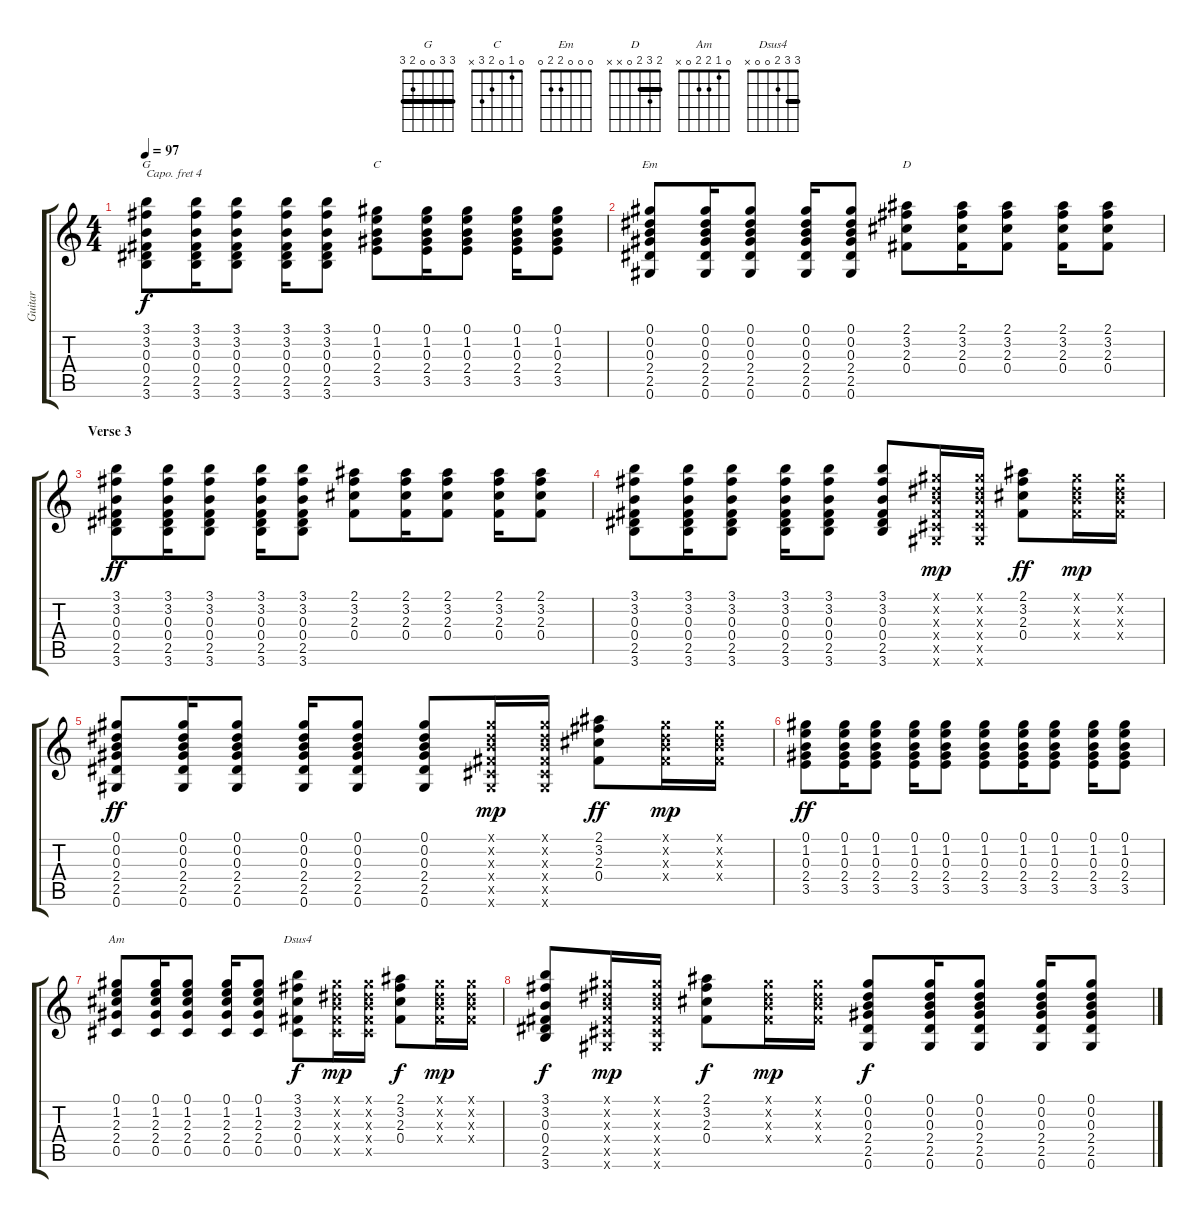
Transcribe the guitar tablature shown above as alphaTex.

\track ("Guitar" "Guitar") {instrument acousticguitarsteel}
\staff {score tabs}
\capo 4
\tuning (E4 B3 G3 D3 A2 E2) {hide}
\chord ("G" 3 3 0 0 2 3) {barre 3}
\chord ("C" 0 1 0 2 3 x)
\chord ("Em" 0 0 0 2 2 0)
\chord ("D" 2 3 2 0 x x) {barre 2}
\chord ("Am" 0 1 2 2 0 x)
\chord ("Dsus4" 3 3 2 0 0 x) {barre 3}
\ts (4 4)
\tempo 97
\clef g2
\ks c
(3.1 3.2 0.3 0.4 2.5 3.6).8{ch "G" dy f} (3.1 3.2 0.3 0.4 2.5 3.6).16 (3.1 3.2 0.3 0.4 2.5 3.6).8 (3.1 3.2 0.3 0.4 2.5 3.6).16 (3.1 3.2 0.3 0.4 2.5 3.6).8 (0.1 1.2 0.3 2.4 3.5).8{ch "C"} (0.1 1.2 0.3 2.4 3.5).16 (0.1 1.2 0.3 2.4 3.5).8 (0.1 1.2 0.3 2.4 3.5).16 (0.1 1.2 0.3 2.4 3.5).8 |
(0.1 0.2 0.3 2.4 2.5 0.6).8{ch "Em"} (0.1 0.2 0.3 2.4 2.5 0.6).16 (0.1 0.2 0.3 2.4 2.5 0.6).8 (0.1 0.2 0.3 2.4 2.5 0.6).16 (0.1 0.2 0.3 2.4 2.5 0.6).8 (2.1 3.2 2.3 0.4).8{ch "D"} (2.1 3.2 2.3 0.4).16 (2.1 3.2 2.3 0.4).8 (2.1 3.2 2.3 0.4).16 (2.1 3.2 2.3 0.4).8 |
\section ("" "Verse 3")
(3.1 3.2 0.3 0.4 2.5 3.6).8{dy ff} (3.1 3.2 0.3 0.4 2.5 3.6).16 (3.1 3.2 0.3 0.4 2.5 3.6).8 (3.1 3.2 0.3 0.4 2.5 3.6).16 (3.1 3.2 0.3 0.4 2.5 3.6).8 (2.1 3.2 2.3 0.4).8 (2.1 3.2 2.3 0.4).16 (2.1 3.2 2.3 0.4).8 (2.1 3.2 2.3 0.4).16 (2.1 3.2 2.3 0.4).8 |
(3.1 3.2 0.3 0.4 2.5 3.6).8 (3.1 3.2 0.3 0.4 2.5 3.6).16 (3.1 3.2 0.3 0.4 2.5 3.6).8 (3.1 3.2 0.3 0.4 2.5 3.6).16 (3.1 3.2 0.3 0.4 2.5 3.6).8 (3.1 3.2 0.3 0.4 2.5 3.6).8 (0.1{x} 0.2{x} 0.3{x} 0.4{x} 0.5{x} 0.6{x}).16{dy mp} (0.1{x} 0.2{x} 0.3{x} 0.4{x} 0.5{x} 0.6{x}).16 (2.1 3.2 2.3 0.4).8{dy ff} (0.1{x} 0.2{x} 0.3{x} 0.4{x}).16{dy mp} (0.1{x} 0.2{x} 0.3{x} 0.4{x}).16 |
(0.1 0.2 0.3 2.4 2.5 0.6).8{dy ff} (0.1 0.2 0.3 2.4 2.5 0.6).16 (0.1 0.2 0.3 2.4 2.5 0.6).8 (0.1 0.2 0.3 2.4 2.5 0.6).16 (0.1 0.2 0.3 2.4 2.5 0.6).8 (0.1 0.2 0.3 2.4 2.5 0.6).8 (0.1{x} 0.2{x} 0.3{x} 0.4{x} 0.5{x} 0.6{x}).16{dy mp} (0.1{x} 0.2{x} 0.3{x} 0.4{x} 0.5{x} 0.6{x}).16 (2.1 3.2 2.3 0.4).8{dy ff} (0.1{x} 0.2{x} 0.3{x} 0.4{x}).16{dy mp} (0.1{x} 0.2{x} 0.3{x} 0.4{x}).16 |
(0.1 1.2 0.3 2.4 3.5).8{dy ff} (0.1 1.2 0.3 2.4 3.5).16 (0.1 1.2 0.3 2.4 3.5).8 (0.1 1.2 0.3 2.4 3.5).16 (0.1 1.2 0.3 2.4 3.5).8 (0.1 1.2 0.3 2.4 3.5).8 (0.1 1.2 0.3 2.4 3.5).16 (0.1 1.2 0.3 2.4 3.5).8 (0.1 1.2 0.3 2.4 3.5).16 (0.1 1.2 0.3 2.4 3.5).8 |
(0.1 1.2 2.3 2.4 0.5).8{ch "Am"} (0.1 1.2 2.3 2.4 0.5).16 (0.1 1.2 2.3 2.4 0.5).8 (0.1 1.2 2.3 2.4 0.5).16 (0.1 1.2 2.3 2.4 0.5).8 (3.1 3.2 2.3 0.4 0.5).8{ch "Dsus4" dy f} (0.1{x} 0.2{x} 0.3{x} 0.4{x} 0.5{x}).16{dy mp} (0.1{x} 0.2{x} 0.3{x} 0.4{x} 0.5{x}).16 (2.1 3.2 2.3 0.4).8{dy f} (0.1{x} 0.2{x} 0.3{x} 0.4{x}).16{dy mp} (0.1{x} 0.2{x} 0.3{x} 0.4{x}).16 |
(3.1 3.2 0.3 0.4 2.5 3.6).8{dy f} (0.1{x} 0.2{x} 0.3{x} 0.4{x} 0.5{x} 0.6{x}).16{dy mp} (0.1{x} 0.2{x} 0.3{x} 0.4{x} 0.5{x} 0.6{x}).16 (2.1 3.2 2.3 0.4).8{dy f} (0.1{x} 0.2{x} 0.3{x} 0.4{x}).16{dy mp} (0.1{x} 0.2{x} 0.3{x} 0.4{x}).16 (0.1 0.2 0.3 2.4 2.5 0.6).8{dy f} (0.1 0.2 0.3 2.4 2.5 0.6).16 (0.1 0.2 0.3 2.4 2.5 0.6).8 (0.1 0.2 0.3 2.4 2.5 0.6).16 (0.1 0.2 0.3 2.4 2.5 0.6).8
